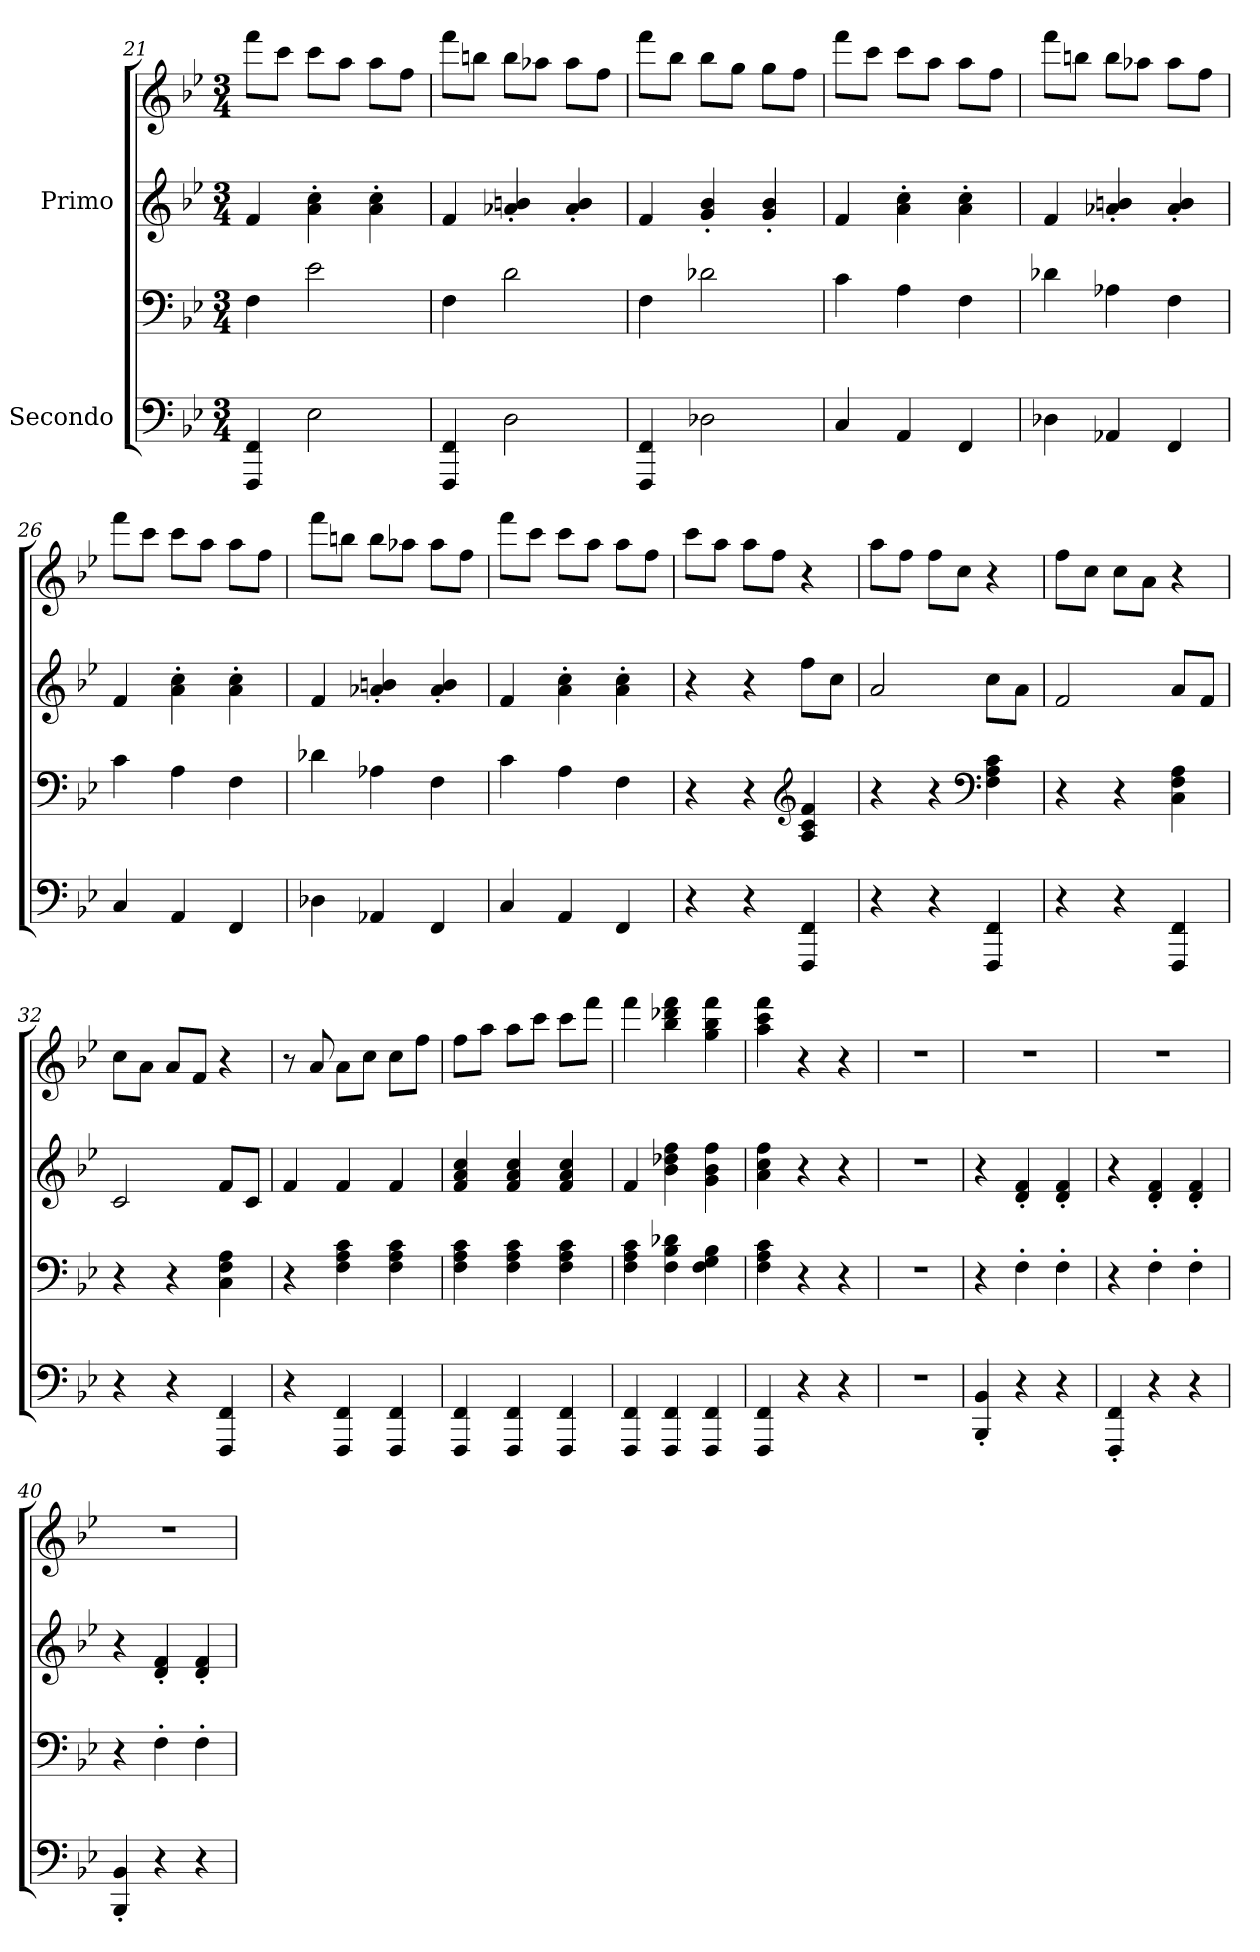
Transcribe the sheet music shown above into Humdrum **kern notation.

**kern	**kern	**kern	**kern
*part2	*part2	*part1	*part1
*staff4	*staff3	*staff2	*staff1
*I"Secondo	*	*I"Primo	*
*clefF4	*clefF4	*clefG2	*clefG2
*k[b-e-]	*k[b-e-]	*k[b-e-]	*k[b-e-]
*M3/4	*M3/4	*M3/4	*M3/4
=21	=21	=21	=21
4FFF/ 4FF/	4F\	4f/	8fff\L
.	.	.	8ccc\J
2E-\	2e-\	4a\' 4cc\'	8ccc\L
.	.	.	8aa\J
.	.	4a\' 4cc\'	8aa\L
.	.	.	8ff\J
=22	=22	=22	=22
4FFF/ 4FF/	4F\	4f/	8fff\L
.	.	.	8bbn\J
2D\	2d\	4a-X/' 4bn/'	8bb\L
.	.	.	8aa-X\J
.	.	4a-/' 4b/'	8aa-\L
.	.	.	8ff\J
!!LO:LB:g=z
=23	=23	=23	=23
4FFF/ 4FF/	4F\	4f/	8fff\L
.	.	.	8bb-\J
2D-X\	2d-X\	4g/' 4b-/'	8bb-\L
.	.	.	8gg\J
.	.	4g/' 4b-/'	8gg\L
.	.	.	8ff\J
=24	=24	=24	=24
4C/	4c\	4f/	8fff\L
.	.	.	8ccc\J
4AA/	4A\	4a\' 4cc\'	8ccc\L
.	.	.	8aa\J
4FF/	4F\	4a\' 4cc\'	8aa\L
.	.	.	8ff\J
=25	=25	=25	=25
4D-X\	4d-X\	4f/	8fff\L
.	.	.	8bbn\J
4AA-X/	4A-X\	4a-X/' 4bn/'	8bb\L
.	.	.	8aa-X\J
4FF/	4F\	4a-/' 4b/'	8aa-\L
.	.	.	8ff\J
=26	=26	=26	=26
4C/	4c\	4f/	8fff\L
.	.	.	8ccc\J
4AA/	4A\	4a\' 4cc\'	8ccc\L
.	.	.	8aa\J
4FF/	4F\	4a\' 4cc\'	8aa\L
.	.	.	8ff\J
=27	=27	=27	=27
4D-X\	4d-X\	4f/	8fff\L
.	.	.	8bbn\J
4AA-X/	4A-X\	4a-X/' 4bn/'	8bb\L
.	.	.	8aa-X\J
4FF/	4F\	4a-/' 4b/'	8aa-\L
.	.	.	8ff\J
!!LO:PB:g=z
=28	=28	=28	=28
4C/	4c\	4f/	8fff\L
.	.	.	8ccc\J
4AA/	4A\	4a\' 4cc\'	8ccc\L
.	.	.	8aa\J
4FF/	4F\	4a\' 4cc\'	8aa\L
.	.	.	8ff\J
=29	=29	=29	=29
4r	4r	4r	8ccc\L
.	.	.	8aa\J
4r	4r	4r	8aa\L
.	.	.	8ff\J
*	*clefG2	*	*
4FFF/ 4FF/	4A/ 4c/ 4f/	8ff\L	4r
.	.	8cc\J	.
=30	=30	=30	=30
4r	4r	2a/	8aa\L
.	.	.	8ff\J
4r	4r	.	8ff\L
.	.	.	8cc\J
*	*clefF4	*	*
4FFF/ 4FF/	4F\ 4A\ 4c\	8cc\L	4r
.	.	8a\J	.
=31	=31	=31	=31
4r	4r	2f/	8ff\L
.	.	.	8cc\J
4r	4r	.	8cc\L
.	.	.	8a\J
4FFF/ 4FF/	4C\ 4F\ 4A\	8a/L	4r
.	.	8f/J	.
=32	=32	=32	=32
4r	4r	2c/	8cc\L
.	.	.	8a\J
4r	4r	.	8a/L
.	.	.	8f/J
4FFF/ 4FF/	4C\ 4F\ 4A\	8f/L	4r
.	.	8c/J	.
!!LO:LB:g=z
=33	=33	=33	=33
4r	4r	4f/	8r
.	.	.	8a/
4FFF/ 4FF/	4F\ 4A\ 4c\	4f/	8a\L
.	.	.	8cc\J
4FFF/ 4FF/	4F\ 4A\ 4c\	4f/	8cc\L
.	.	.	8ff\J
=34	=34	=34	=34
4FFF/ 4FF/	4F\ 4A\ 4c\	4f/ 4a/ 4cc/	8ff\L
.	.	.	8aa\J
4FFF/ 4FF/	4F\ 4A\ 4c\	4f/ 4a/ 4cc/	8aa\L
.	.	.	8ccc\J
4FFF/ 4FF/	4F\ 4A\ 4c\	4f/ 4a/ 4cc/	8ccc\L
.	.	.	8fff\J
=35	=35	=35	=35
4FFF/ 4FF/	4F\ 4A\ 4c\	4f/	4fff\
4FFF/ 4FF/	4F\ 4B-\ 4d-X\	4b-\ 4dd-X\ 4ff\	4bb-\ 4ddd-X\ 4fff\
4FFF/ 4FF/	4F\ 4G\ 4B-\	4g\ 4b-\ 4ff\	4gg\ 4bb-\ 4fff\
=36	=36	=36	=36
4FFF/ 4FF/	4F\ 4A\ 4c\	4a\ 4cc\ 4ff\	4aa\ 4ccc\ 4fff\
4r	4r	4r	4r
4r	4r	4r	4r
=37	=37	=37	=37
2.r	2.r	2.r	2.r
=38	=38	=38	=38
4BBB-/' 4BB-/'	4r	4r	2.r
4r	4F'\	4d/' 4f/'	.
4r	4F'\	4d/' 4f/'	.
=39	=39	=39	=39
4FFF/' 4FF/'	4r	4r	2.r
4r	4F'\	4d/' 4f/'	.
4r	4F'\	4d/' 4f/'	.
=40	=40	=40	=40
4BBB-/' 4BB-/'	4r	4r	2.r
4r	4F'\	4d/' 4f/'	.
4r	4F'\	4d/' 4f/'	.
=	=	=	=
*-	*-	*-	*-
